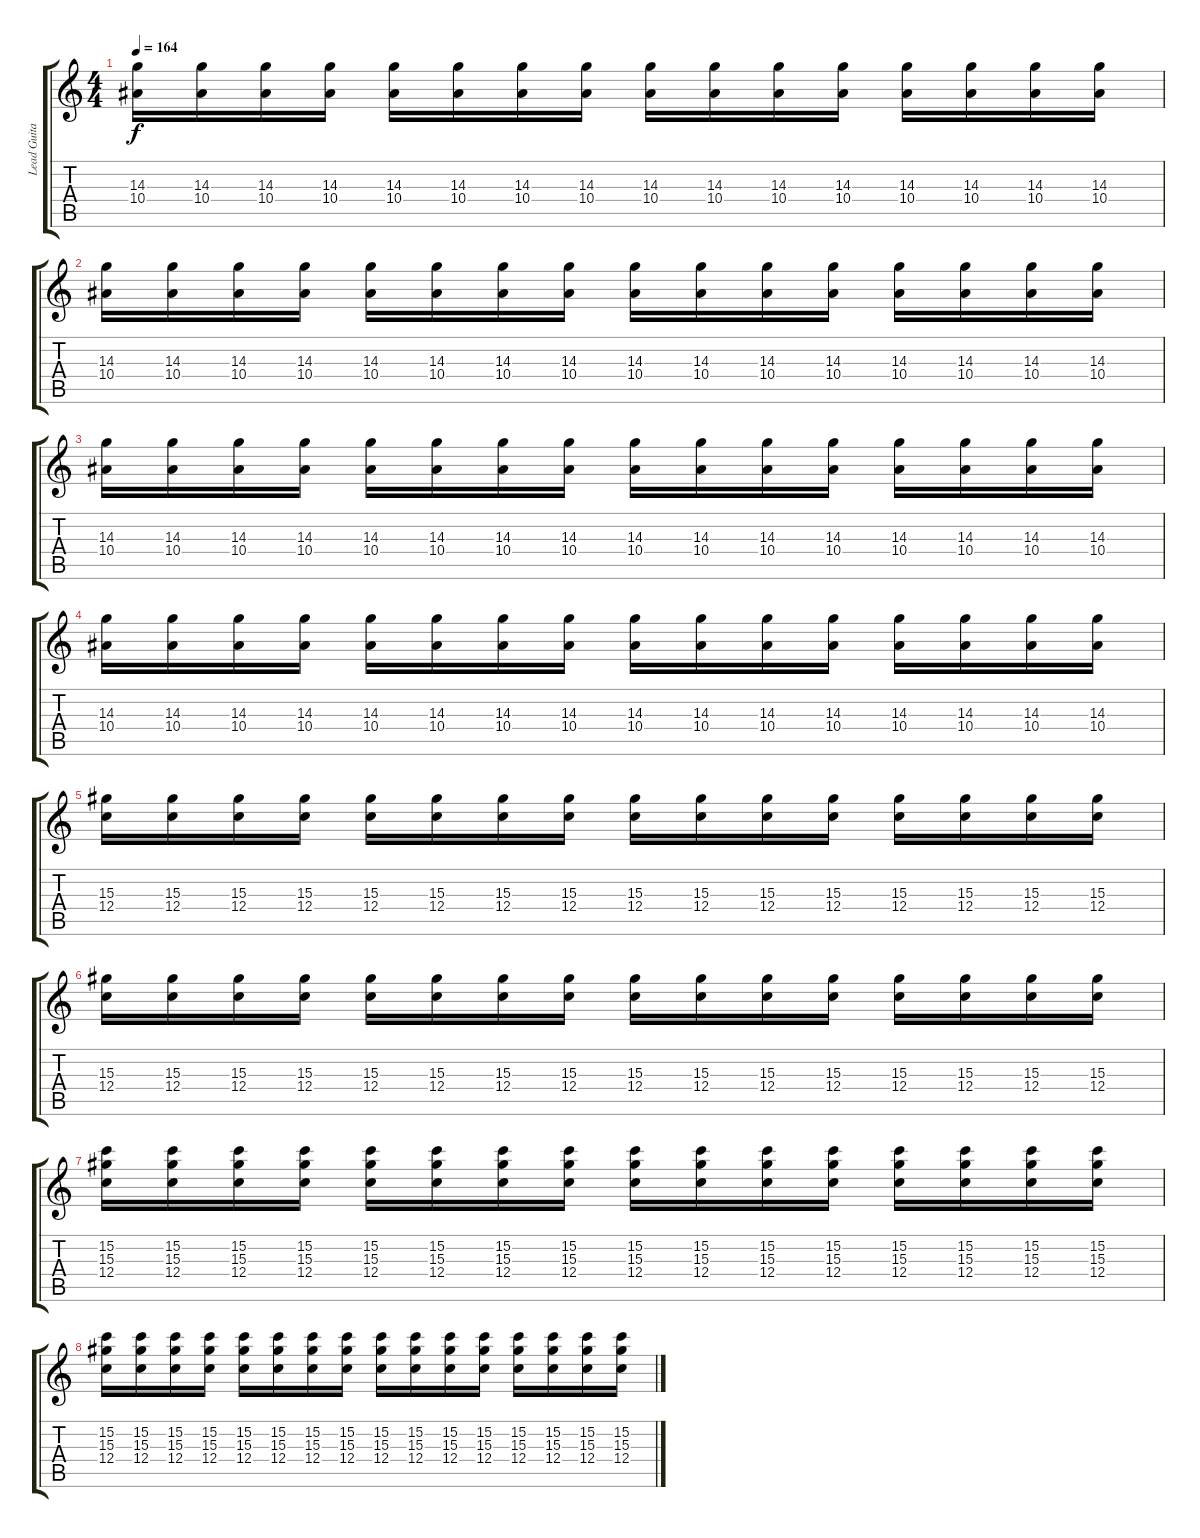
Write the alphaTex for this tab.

\track ("Lead Guitar (Andi)" "Lead Guita") {instrument distortionguitar}
\staff {score tabs}
\tuning (D4 A3 F3 C3 G2 C2) {hide}
\ts (4 4)
\tempo 164
\clef g2
\ks c
(14.3 10.4).16{dy f} (14.3 10.4).16 (14.3 10.4).16 (14.3 10.4).16 (14.3 10.4).16 (14.3 10.4).16 (14.3 10.4).16 (14.3 10.4).16 (14.3 10.4).16 (14.3 10.4).16 (14.3 10.4).16 (14.3 10.4).16 (14.3 10.4).16 (14.3 10.4).16 (14.3 10.4).16 (14.3 10.4).16 |
(14.3 10.4).16 (14.3 10.4).16 (14.3 10.4).16 (14.3 10.4).16 (14.3 10.4).16 (14.3 10.4).16 (14.3 10.4).16 (14.3 10.4).16 (14.3 10.4).16 (14.3 10.4).16 (14.3 10.4).16 (14.3 10.4).16 (14.3 10.4).16 (14.3 10.4).16 (14.3 10.4).16 (14.3 10.4).16 |
(14.3 10.4).16 (14.3 10.4).16 (14.3 10.4).16 (14.3 10.4).16 (14.3 10.4).16 (14.3 10.4).16 (14.3 10.4).16 (14.3 10.4).16 (14.3 10.4).16 (14.3 10.4).16 (14.3 10.4).16 (14.3 10.4).16 (14.3 10.4).16 (14.3 10.4).16 (14.3 10.4).16 (14.3 10.4).16 |
(14.3 10.4).16 (14.3 10.4).16 (14.3 10.4).16 (14.3 10.4).16 (14.3 10.4).16 (14.3 10.4).16 (14.3 10.4).16 (14.3 10.4).16 (14.3 10.4).16 (14.3 10.4).16 (14.3 10.4).16 (14.3 10.4).16 (14.3 10.4).16 (14.3 10.4).16 (14.3 10.4).16 (14.3 10.4).16 |
(15.3 12.4).16 (15.3 12.4).16 (15.3 12.4).16 (15.3 12.4).16 (15.3 12.4).16 (15.3 12.4).16 (15.3 12.4).16 (15.3 12.4).16 (15.3 12.4).16 (15.3 12.4).16 (15.3 12.4).16 (15.3 12.4).16 (15.3 12.4).16 (15.3 12.4).16 (15.3 12.4).16 (15.3 12.4).16 |
(15.3 12.4).16 (15.3 12.4).16 (15.3 12.4).16 (15.3 12.4).16 (15.3 12.4).16 (15.3 12.4).16 (15.3 12.4).16 (15.3 12.4).16 (15.3 12.4).16 (15.3 12.4).16 (15.3 12.4).16 (15.3 12.4).16 (15.3 12.4).16 (15.3 12.4).16 (15.3 12.4).16 (15.3 12.4).16 |
(15.2 15.3 12.4).16 (15.2 15.3 12.4).16 (15.2 15.3 12.4).16 (15.2 15.3 12.4).16 (15.2 15.3 12.4).16 (15.2 15.3 12.4).16 (15.2 15.3 12.4).16 (15.2 15.3 12.4).16 (15.2 15.3 12.4).16 (15.2 15.3 12.4).16 (15.2 15.3 12.4).16 (15.2 15.3 12.4).16 (15.2 15.3 12.4).16 (15.2 15.3 12.4).16 (15.2 15.3 12.4).16 (15.2 15.3 12.4).16 |
(15.2 15.3 12.4).16 (15.2 15.3 12.4).16 (15.2 15.3 12.4).16 (15.2 15.3 12.4).16 (15.2 15.3 12.4).16 (15.2 15.3 12.4).16 (15.2 15.3 12.4).16 (15.2 15.3 12.4).16 (15.2 15.3 12.4).16 (15.2 15.3 12.4).16 (15.2 15.3 12.4).16 (15.2 15.3 12.4).16 (15.2 15.3 12.4).16 (15.2 15.3 12.4).16 (15.2 15.3 12.4).16 (15.2 15.3 12.4).16
